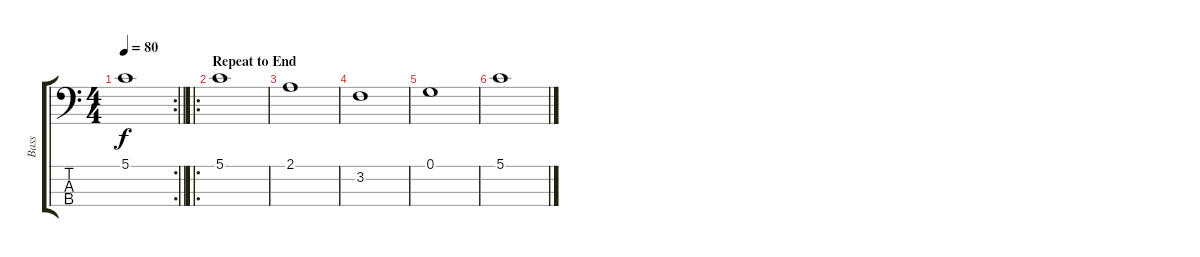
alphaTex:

\track ("Bass" "Bass") {instrument electricbassfinger}
\staff {score tabs}
\tuning (G2 D2 A1 E1) {hide}
\rc 2
\ts (4 4)
\tempo 80
\clef f4
\barLineRight lightlight
\ks c
5.1.1{dy f} |
\ro
\section ("" "Repeat to End")
5.1.1 |
2.1.1 |
3.2.1 |
0.1.1 |
5.1.1
